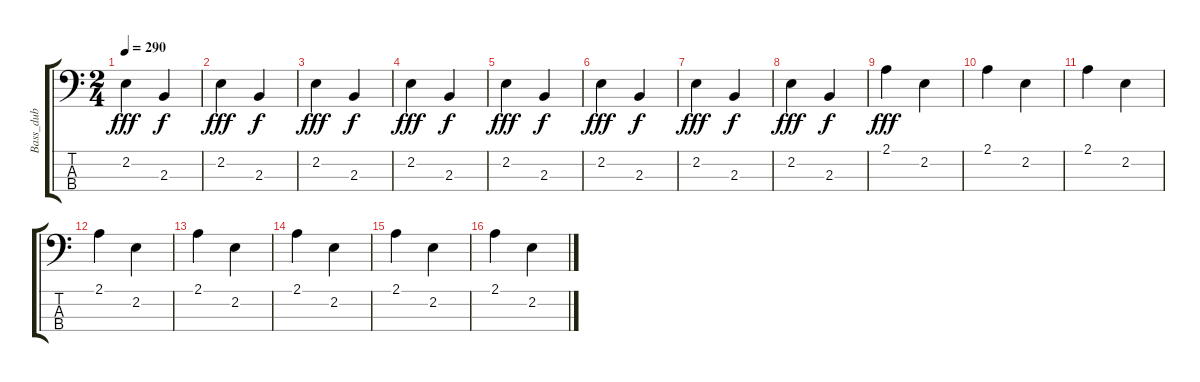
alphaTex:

\track ("Bass_dub" "Bass_dub") {instrument electricguitarmuted}
\staff {score tabs}
\tuning (G2 D2 A1 E1) {hide}
\ts (2 4)
\tempo 290
\clef f4
\ks c
2.2.4{dy fff} 2.3.4{dy f} |
2.2.4{dy fff} 2.3.4{dy f} |
2.2.4{dy fff} 2.3.4{dy f} |
2.2.4{dy fff} 2.3.4{dy f} |
2.2.4{dy fff} 2.3.4{dy f} |
2.2.4{dy fff} 2.3.4{dy f} |
2.2.4{dy fff} 2.3.4{dy f} |
2.2.4{dy fff} 2.3.4{dy f} |
2.1.4{dy fff} 2.2.4 |
2.1.4 2.2.4 |
2.1.4 2.2.4 |
2.1.4 2.2.4 |
2.1.4 2.2.4 |
2.1.4 2.2.4 |
2.1.4 2.2.4 |
2.1.4 2.2.4
